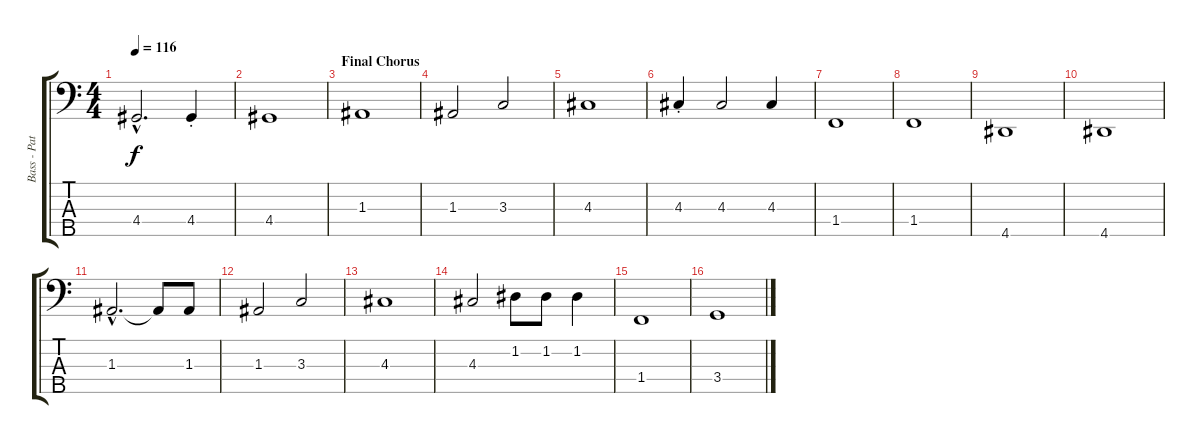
\track ("Bass - Patrice Guers" "Bass - Pat") {instrument electricbasspick}
\staff {score tabs}
\tuning (G2 D2 A1 E1 B0) {hide}
\ts (4 4)
\tempo 116
\clef f4
\ks c
4.4{hac}.2{d dy f} 4.4{st}.4 |
4.4.1 |
\section ("" "Final Chorus")
1.3.1 |
1.3.2 3.3.2 |
4.3.1 |
4.3{st}.4 4.3.2 4.3.4 |
1.4.1 |
1.4.1 |
4.5.1 |
4.5.1 |
1.3{hac}.2{d} 1.3{t}.8 1.3.8 |
1.3.2 3.3.2 |
4.3.1 |
4.3.2 1.2.8 1.2.8 1.2.4 |
1.4.1 |
3.4.1
